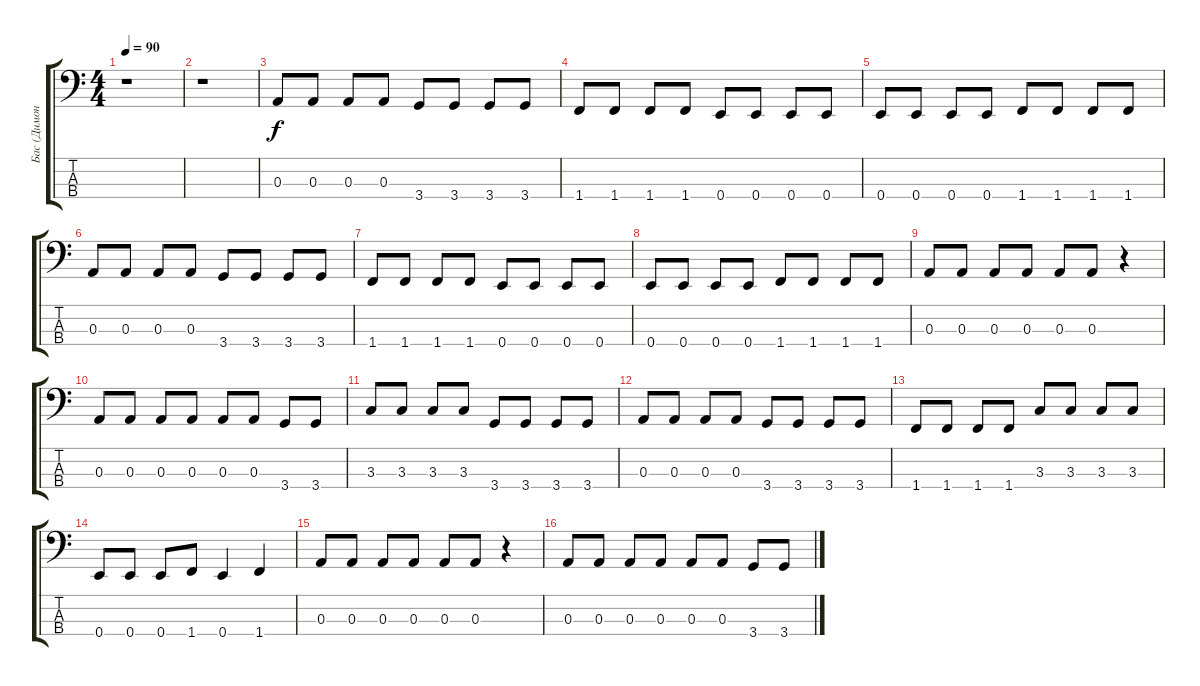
\track ("Бас (Димон)" "Бас (Димон") {instrument electricbassfinger}
\staff {score tabs}
\tuning (G2 D2 A1 E1) {hide}
\ts (4 4)
\tempo 90
\clef f4
\ks c
r.1{dy f} |
r.1 |
0.3.8 0.3.8 0.3.8 0.3.8 3.4.8 3.4.8 3.4.8 3.4.8 |
1.4.8 1.4.8 1.4.8 1.4.8 0.4.8 0.4.8 0.4.8 0.4.8 |
0.4.8 0.4.8 0.4.8 0.4.8 1.4.8 1.4.8 1.4.8 1.4.8 |
0.3.8 0.3.8 0.3.8 0.3.8 3.4.8 3.4.8 3.4.8 3.4.8 |
1.4.8 1.4.8 1.4.8 1.4.8 0.4.8 0.4.8 0.4.8 0.4.8 |
0.4.8 0.4.8 0.4.8 0.4.8 1.4.8 1.4.8 1.4.8 1.4.8 |
0.3.8 0.3.8 0.3.8 0.3.8 0.3.8 0.3.8 r.4 |
0.3.8 0.3.8 0.3.8 0.3.8 0.3.8 0.3.8 3.4.8 3.4.8 |
3.3.8 3.3.8 3.3.8 3.3.8 3.4.8 3.4.8 3.4.8 3.4.8 |
0.3.8 0.3.8 0.3.8 0.3.8 3.4.8 3.4.8 3.4.8 3.4.8 |
1.4.8 1.4.8 1.4.8 1.4.8 3.3.8 3.3.8 3.3.8 3.3.8 |
0.4.8 0.4.8 0.4.8 1.4.8 0.4.4 1.4.4 |
0.3.8 0.3.8 0.3.8 0.3.8 0.3.8 0.3.8 r.4 |
0.3.8 0.3.8 0.3.8 0.3.8 0.3.8 0.3.8 3.4.8 3.4.8
